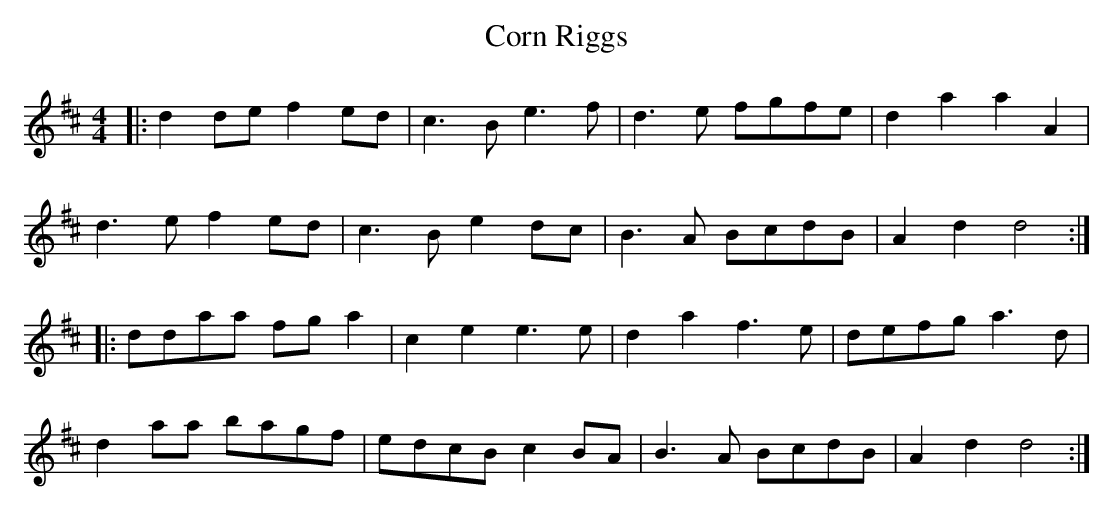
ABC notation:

X:1
T: Corn Riggs
M: 4/4
L: 1/8
K: Dmaj
|:d2 de f2 ed|c3 B e3 f|d3 e fgfe|d2 a2 a2 A2|
d3 e f2 ed|c3 B e2 dc|B3 A BcdB|A2 d2 d4:|
|:ddaa fg a2|c2 e2 e3 e|d2 a2 f3 e|defg a3 d|
d2 aa bagf|edcB c2 BA|B3 A BcdB|A2 d2 d4:|
